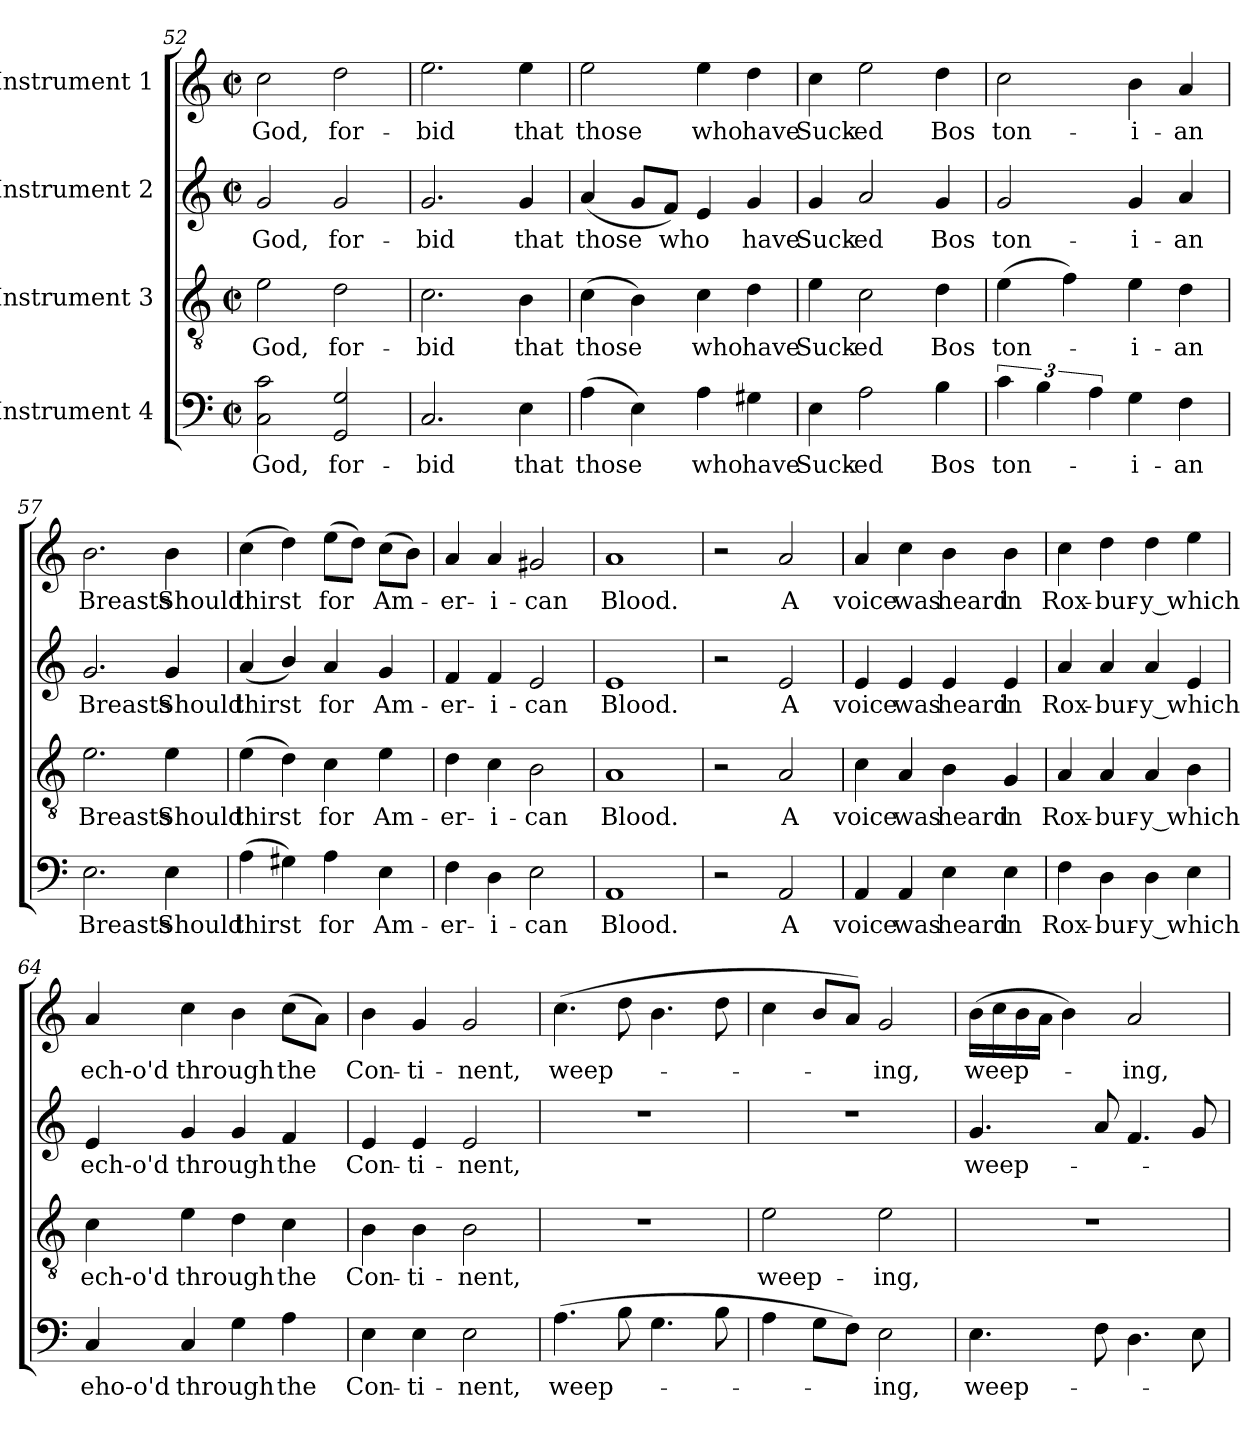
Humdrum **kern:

**kern	**text	**kern	**text	**kern	**text	**kern	**text
*part4	*part4	*part3	*part3	*part2	*part2	*part1	*part1
*staff4	*staff4	*staff3	*staff3	*staff2	*staff2	*staff1	*staff1
*I"Instrument 4	*	*I"Instrument 3	*	*I"Instrument 2	*	*I"Instrument 1	*
*clefF4	*	*clefGv2	*	*clefG2	*	*clefG2	*
*M2/2	*	*M2/2	*	*M2/2	*	*M2/2	*
*met(c|)	*	*met(c|)	*	*met(c|)	*	*met(c|)	*
=52	=52	=52	=52	=52	=52	=52	=52
!	!LO:LY:b:cj	!	!LO:LY:b:cj	!	!LO:LY:b:cj	!	!LO:LY:b:cj
2c\ 2C\	God,	2e\	God,	2g/	God,	2cc\	God,
!	!LO:LY:b:cj	!	!LO:LY:b:cj	!	!LO:LY:b:cj	!	!LO:LY:b:cj
2G/ 2GG/	for-	2d\	for-	2g/	for-	2dd\	for-
=53	=53	=53	=53	=53	=53	=53	=53
!	!LO:LY:b:cj	!	!LO:LY:b:cj	!	!LO:LY:b:cj	!	!LO:LY:b:cj
2.C/	-bid	2.c\	-bid	2.g/	-bid	2.ee\	-bid
!	!LO:LY:b:cj	!	!LO:LY:b:cj	!	!LO:LY:b:cj	!	!LO:LY:b:cj
4E\	that	4B\	that	4g/	that	4ee\	that
=54	=54	=54	=54	=54	=54	=54	=54
!	!LO:LY:b	!	!LO:LY:b	!	!LO:LY:b	!	!LO:LY:b:cj
(>4A\	those	(>4c\	those	(<4a/	those	2ee\	those
4E\)	.	4B\)	.	8g/L	.	.	.
!	!	!	!	!	!LO:LY:b	!	!
.	.	.	.	8f/J)	who	.	.
!	!LO:LY:b:cj	!	!LO:LY:b:cj	!	!	!	!LO:LY:b:cj
4A\	who	4c\	who	4e/	.	4ee\	who
!	!LO:LY:b:cj	!	!LO:LY:b:cj	!	!LO:LY:b:cj	!	!LO:LY:b:cj
4G#X\	have	4d\	have	4g/	have	4dd\	have
=55	=55	=55	=55	=55	=55	=55	=55
!	!LO:LY:b:cj	!	!LO:LY:b:cj	!	!LO:LY:b:cj	!	!LO:LY:b:cj
4E\	Suck-	4e\	Suck-	4g/	Suck-	4cc\	Suck-
!	!LO:LY:b:rj	!	!LO:LY:b:rj	!	!LO:LY:b:rj	!	!LO:LY:b:rj
2A\	-ed	2c\	-ed	2a/	-ed	2ee\	-ed
!	!LO:LY:b:cj	!	!LO:LY:b:cj	!	!LO:LY:b:cj	!	!LO:LY:b:cj
4B\	Bos	4d\	Bos	4g/	Bos	4dd\	Bos
!!LO:PB:g=z
=56	=56	=56	=56	=56	=56	=56	=56
!	!LO:LY:b	!	!LO:LY:b	!	!LO:LY:b:cj	!	!LO:LY:b:cj
6c\	ton-	(>4e\	ton-	2g/	ton-	2cc\	ton-
6B\	.	.	.	.	.	.	.
.	.	4f\)	.	.	.	.	.
6A\	.	.	.	.	.	.	.
!	!LO:LY:b:cj	!	!LO:LY:b:cj	!	!LO:LY:b:cj	!	!LO:LY:b:cj
4G\	-i-	4e\	-i-	4g/	-i-	4b\	-i-
!	!LO:LY:b:cj	!	!LO:LY:b:cj	!	!LO:LY:b:cj	!	!LO:LY:b:cj
4F\	-an	4d\	-an	4a/	-an	4a/	-an
=57	=57	=57	=57	=57	=57	=57	=57
!	!LO:LY:b:cj	!	!LO:LY:b:cj	!	!LO:LY:b:cj	!	!LO:LY:b:cj
2.E\	Breasts	2.e\	Breasts	2.g/	Breasts	2.b\	Breasts
!	!LO:LY:b:cj	!	!LO:LY:b:cj	!	!LO:LY:b:cj	!	!LO:LY:b:cj
4E\	Should	4e\	Should	4g/	Should	4b\	Should
=58	=58	=58	=58	=58	=58	=58	=58
!	!LO:LY:b	!	!LO:LY:b	!	!LO:LY:b	!	!LO:LY:b
(>4A\	thirst	(>4e\	thirst	(<4a/	thirst	(>4cc\	thirst
4G#X\)	.	4d\)	.	4b/)	.	4dd\)	.
!	!LO:LY:b:cj	!	!LO:LY:b:cj	!	!LO:LY:b:cj	!	!LO:LY:b
4A\	for	4c\	for	4a/	for	(>8ee\L	for
.	.	.	.	.	.	8dd\J)	.
!	!LO:LY:b:cj	!	!LO:LY:b:cj	!	!LO:LY:b:cj	!	!LO:LY:b
4E\	Am-	4e\	Am-	4g/	Am-	(>8cc\L	Am-
.	.	.	.	.	.	8b\J)	.
=59	=59	=59	=59	=59	=59	=59	=59
!	!LO:LY:b:cj	!	!LO:LY:b:cj	!	!LO:LY:b:cj	!	!LO:LY:b:cj
4F\	-er-	4d\	-er-	4f/	-er-	4a/	-er-
!	!LO:LY:b:cj	!	!LO:LY:b:cj	!	!LO:LY:b:cj	!	!LO:LY:b:cj
4D\	-i-	4c\	-i-	4f/	-i-	4a/	-i-
!	!LO:LY:b:cj	!	!LO:LY:b:cj	!	!LO:LY:b:cj	!	!LO:LY:b:cj
2E\	-can	2B\	-can	2e/	-can	2g#X/	-can
=60	=60	=60	=60	=60	=60	=60	=60
!	!LO:LY:b:cj	!	!LO:LY:b:cj	!	!LO:LY:b:cj	!	!LO:LY:b:cj
1AA	Blood.	1A	Blood.	1e	Blood.	1a	Blood.
=61	=61	=61	=61	=61	=61	=61	=61
2r	.	2r	.	2r	.	2r	.
!	!LO:LY:b:cj	!	!LO:LY:b:cj	!	!LO:LY:b:cj	!	!LO:LY:b:cj
2AA/	A	2A/	A	2e/	A	2a/	A
=62	=62	=62	=62	=62	=62	=62	=62
!	!LO:LY:b:cj	!	!LO:LY:b:cj	!	!LO:LY:b:cj	!	!LO:LY:b:cj
4AA/	voice	4c\	voice	4e/	voice	4a/	voice
!	!LO:LY:b:cj	!	!LO:LY:b:cj	!	!LO:LY:b:cj	!	!LO:LY:b:cj
4AA/	was	4A/	was	4e/	was	4cc\	was
!	!LO:LY:b:cj	!	!LO:LY:b:cj	!	!LO:LY:b:cj	!	!LO:LY:b:cj
4E\	heard	4B\	heard	4e/	heard	4b\	heard
!	!LO:LY:b:cj	!	!LO:LY:b:cj	!	!LO:LY:b:cj	!	!LO:LY:b:cj
4E\	in	4G/	in	4e/	in	4b\	in
=63	=63	=63	=63	=63	=63	=63	=63
!	!LO:LY:b	!	!LO:LY:b	!	!LO:LY:b	!	!LO:LY:b
4F\	Rox-	4A/	Rox-	4a/	Rox-	4cc\	Rox-
!	!LO:LY:b:rj	!	!LO:LY:b:rj	!	!LO:LY:b:rj	!	!LO:LY:b:rj
4D\	-bur-	4A/	-bur-	4a/	-bur-	4dd\	-bur-
!	!LO:LY:b:cj	!	!LO:LY:b:cj	!	!LO:LY:b:cj	!	!LO:LY:b:cj
4D\	-y which	4A/	-y which	4a/	-y which	4dd\	-y which
4E\	.	4B\	.	4e/	.	4ee\	.
!!LO:LB:g=z
=64	=64	=64	=64	=64	=64	=64	=64
!	!LO:LY:b	!	!LO:LY:b	!	!LO:LY:b	!	!LO:LY:b
4C/	eho-o'd	4c\	ech-o'd	4e/	ech-o'd	4a/	ech-o'd
!	!LO:LY:b	!	!LO:LY:b	!	!LO:LY:b	!	!LO:LY:b
4C/	through	4e\	through	4g/	through	4cc\	through
4G\	.	4d\	.	4g/	.	4b\	.
!	!LO:LY:b:cj	!	!LO:LY:b:cj	!	!LO:LY:b:cj	!	!LO:LY:b
4A\	the	4c\	the	4f/	the	(>8cc\L	the
.	.	.	.	.	.	8a\J)	.
=65	=65	=65	=65	=65	=65	=65	=65
!	!LO:LY:b	!	!LO:LY:b	!	!LO:LY:b	!	!LO:LY:b
4E\	Con-	4B\	Con-	4e/	Con-	4b\	Con-
!	!LO:LY:b:cj	!	!LO:LY:b:cj	!	!LO:LY:b:cj	!	!LO:LY:b:cj
4E\	-ti-	4B\	-ti-	4e/	-ti-	4g/	-ti-
!	!LO:LY:b:rj	!	!LO:LY:b:rj	!	!LO:LY:b:rj	!	!LO:LY:b:rj
2E\	-nent,	2B\	-nent,	2e/	-nent,	2g/	-nent,
=66	=66	=66	=66	=66	=66	=66	=66
!	!LO:LY:b	!	!	!	!	!	!LO:LY:b
(>4.A\	weep-	1r	.	1r	.	(>4.cc\	weep-
8B\	.	.	.	.	.	8dd\	.
4.G\	.	.	.	.	.	4.b\	.
8B\	.	.	.	.	.	8dd\	.
=67	=67	=67	=67	=67	=67	=67	=67
!	!	!	!LO:LY:b:cj	!	!	!	!
4A\	.	2e\	weep-	1r	.	4cc\	.
8G\L	.	.	.	.	.	8b/L	.
8F\J)	.	.	.	.	.	8a/J)	.
!	!LO:LY:b:cj	!	!LO:LY:b:cj	!	!	!	!LO:LY:b:cj
2E\	-ing,	2e\	-ing,	.	.	2g/	-ing,
=68	=68	=68	=68	=68	=68	=68	=68
!	!LO:LY:b	!	!	!	!LO:LY:b	!	!LO:LY:b
4.E\	weep-	1r	.	4.g/	weep-	(>16b\L	weep-
.	.	.	.	.	.	16cc\	.
.	.	.	.	.	.	16b\	.
.	.	.	.	.	.	16a\J	.
.	.	.	.	.	.	4b\)	.
8F\	.	.	.	8a/	.	.	.
!	!	!	!	!	!	!	!LO:LY:b:cj
4.D\	.	.	.	4.f/	.	2a/	-ing,
8E\	.	.	.	8g/	.	.	.
=	=	=	=	=	=	=	=
*-	*-	*-	*-	*-	*-	*-	*-
